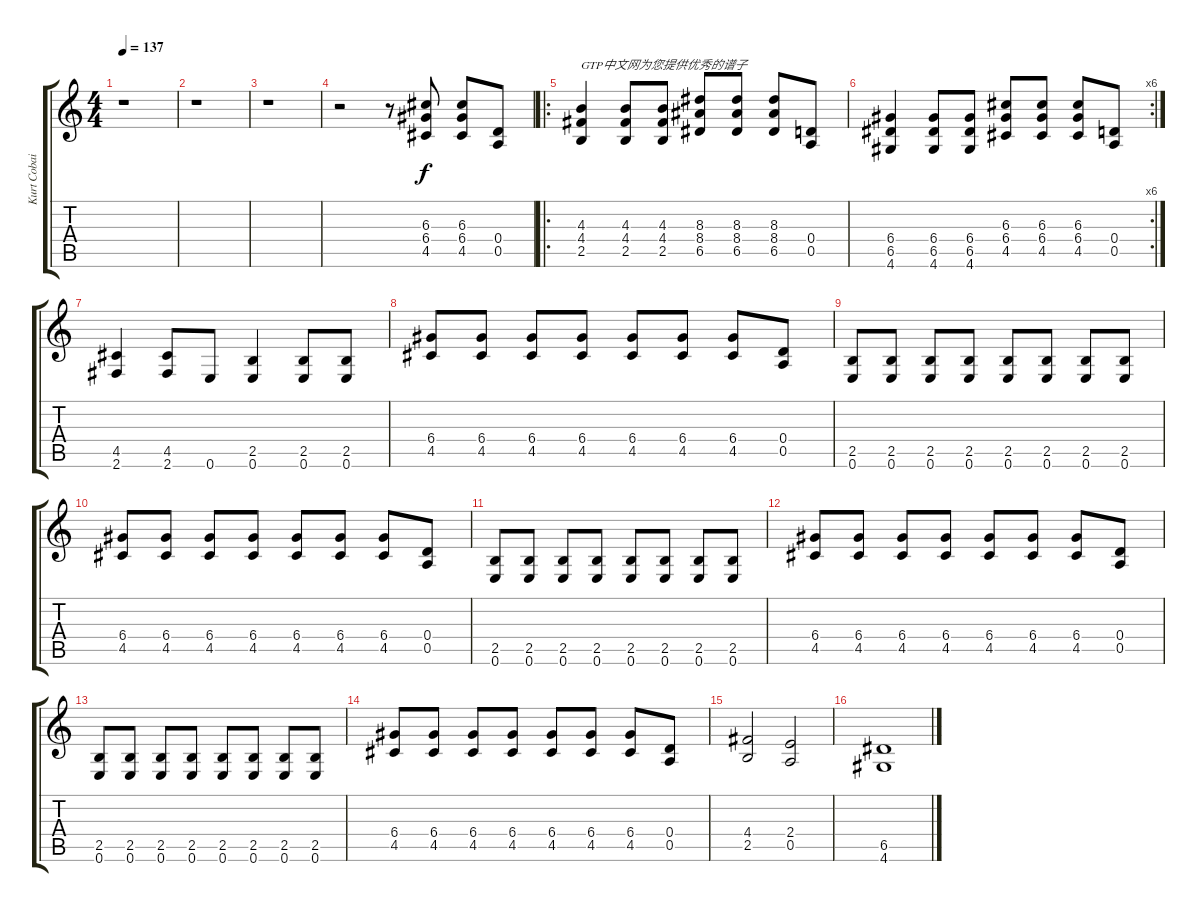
\track ("Kurt Cobain Disto" "Kurt Cobai") {instrument distortionguitar}
\staff {score tabs}
\tuning (E4 B3 G3 D3 A2 E2) {hide}
\ts (4 4)
\tempo 137
\clef g2
\ks c
r.1{dy f instrument distortionguitar} |
r.1 |
r.1 |
r.2 r.8 (6.3 6.4 4.5).8 (6.3 6.4 4.5).8 (0.4 0.5).8 |
\ro
(4.3 4.4 2.5).4{txt "GTP中文网为您提供优秀的谱子"} (4.3 4.4 2.5).8 (4.3 4.4 2.5).8 (8.3 8.4 6.5).8 (8.3 8.4 6.5).8 (8.3 8.4 6.5).8 (0.4 0.5).8 |
\rc 6
(6.4 6.5 4.6).4 (6.4 6.5 4.6).8 (6.4 6.5 4.6).8 (6.3 6.4 4.5).8 (6.3 6.4 4.5).8 (6.3 6.4 4.5).8 (0.4 0.5).8 |
(4.5 2.6).4 (4.5 2.6).8 0.6.8 (2.5 0.6).4 (2.5 0.6).8 (2.5 0.6).8 |
(6.4 4.5).8 (6.4 4.5).8 (6.4 4.5).8 (6.4 4.5).8 (6.4 4.5).8 (6.4 4.5).8 (6.4 4.5).8 (0.4 0.5).8 |
(2.5 0.6).8 (2.5 0.6).8 (2.5 0.6).8 (2.5 0.6).8 (2.5 0.6).8 (2.5 0.6).8 (2.5 0.6).8 (2.5 0.6).8 |
(6.4 4.5).8 (6.4 4.5).8 (6.4 4.5).8 (6.4 4.5).8 (6.4 4.5).8 (6.4 4.5).8 (6.4 4.5).8 (0.4 0.5).8 |
(2.5 0.6).8 (2.5 0.6).8 (2.5 0.6).8 (2.5 0.6).8 (2.5 0.6).8 (2.5 0.6).8 (2.5 0.6).8 (2.5 0.6).8 |
(6.4 4.5).8 (6.4 4.5).8 (6.4 4.5).8 (6.4 4.5).8 (6.4 4.5).8 (6.4 4.5).8 (6.4 4.5).8 (0.4 0.5).8 |
(2.5 0.6).8 (2.5 0.6).8 (2.5 0.6).8 (2.5 0.6).8 (2.5 0.6).8 (2.5 0.6).8 (2.5 0.6).8 (2.5 0.6).8 |
(6.4 4.5).8 (6.4 4.5).8 (6.4 4.5).8 (6.4 4.5).8 (6.4 4.5).8 (6.4 4.5).8 (6.4 4.5).8 (0.4 0.5).8 |
(4.4 2.5).2 (2.4 0.5).2 |
(6.5 4.6).1
